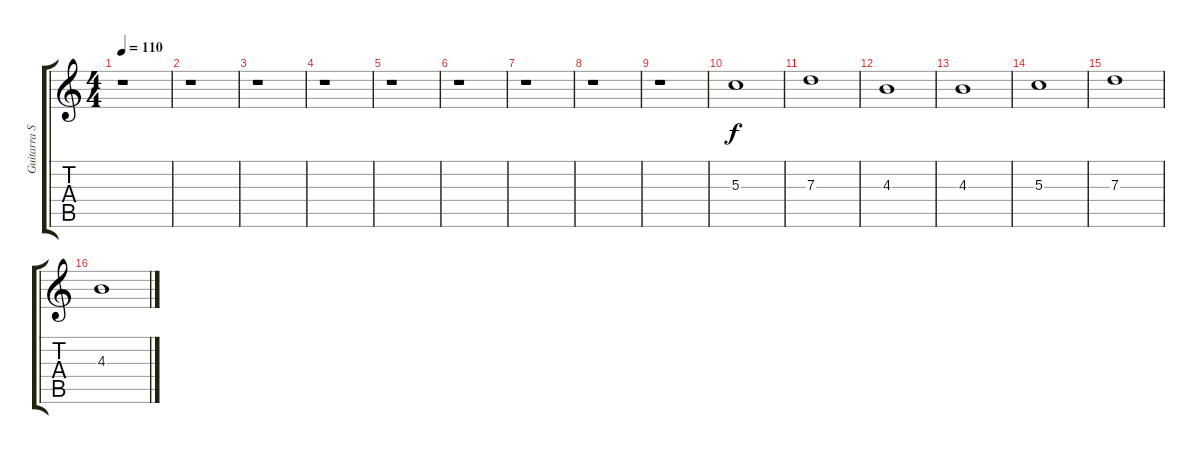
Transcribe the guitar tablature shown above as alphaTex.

\track ("Guitarra Solista" "Guitarra S") {instrument distortionguitar}
\staff {score tabs}
\tuning (E4 B3 G3 D3 A2 E2) {hide}
\ts (4 4)
\tempo 110
\clef g2
\ks c
r.1{dy f} |
r.1 |
r.1 |
r.1 |
r.1 |
r.1 |
r.1 |
r.1 |
r.1 |
5.3.1{volume 16} |
7.3.1 |
4.3.1 |
4.3.1 |
5.3.1 |
7.3.1 |
4.3.1
